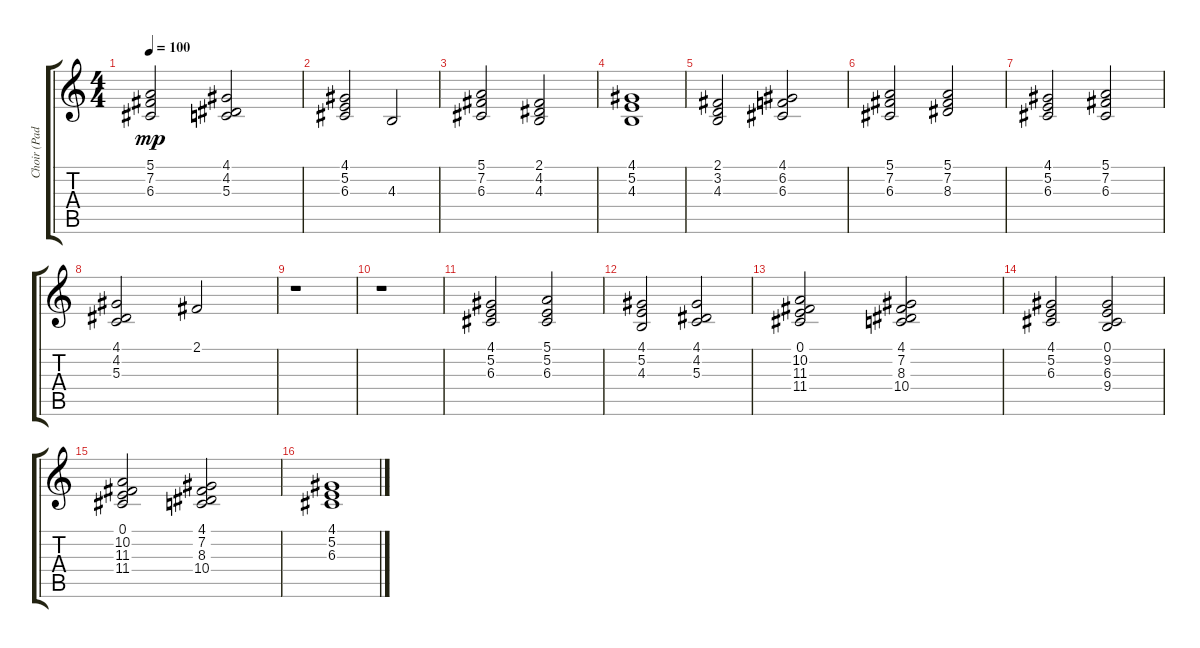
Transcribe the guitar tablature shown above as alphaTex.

\track ("Choir (Pad)" "Choir (Pad") {instrument pad4choir}
\staff {score tabs}
\tuning (E4 B3 G3 D3 A2 E2) {hide}
\ts (4 4)
\tempo 100
\clef g2
\ks c
(5.1 7.2 6.3).2{dy mp} (4.1 4.2 5.3).2 |
(4.1 5.2 6.3).2 4.3.2 |
(5.1 7.2 6.3).2 (2.1 4.2 4.3).2 |
(4.1 5.2 4.3).1 |
(2.1 3.2 4.3).2 (4.1 6.2 6.3).2 |
(5.1 7.2 6.3).2 (5.1 7.2 8.3).2 |
(4.1 5.2 6.3).2 (5.1 7.2 6.3).2 |
(4.1 4.2 5.3).2 2.1.2 |
r.1 |
r.1 |
(4.1 5.2 6.3).2 (5.1 5.2 6.3).2 |
(4.1 5.2 4.3).2 (4.1 4.2 5.3).2 |
(0.1 10.2 11.3 11.4).2 (4.1 7.2 8.3 10.4).2 |
(4.1 5.2 6.3).2 (0.1 9.2 6.3 9.4).2 |
(0.1 10.2 11.3 11.4).2 (4.1 7.2 8.3 10.4).2 |
(4.1 5.2 6.3).1
